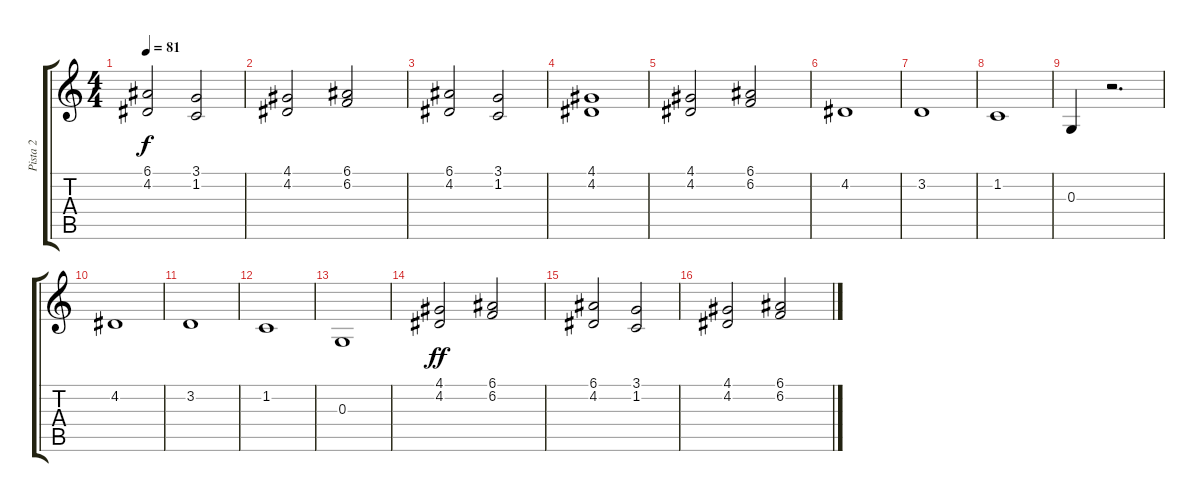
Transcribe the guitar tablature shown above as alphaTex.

\track ("Pista 2" "Pista 2") {instrument pad2warm}
\staff {score tabs}
\tuning (E4 B3 G3 D3 A2 E2) {hide}
\ts (4 4)
\tempo 81
\clef g2
\ks c
(6.1 4.2).2{dy f} (3.1 1.2).2 |
(4.1 4.2).2 (6.1 6.2).2 |
(6.1 4.2).2 (3.1 1.2).2 |
(4.1 4.2).1 |
(4.1 4.2).2 (6.1 6.2).2 |
4.2.1 |
3.2.1 |
1.2.1 |
0.3.4 r.2{d} |
4.2.1 |
3.2.1 |
1.2.1 |
0.3.1 |
(4.1 4.2).2{dy ff} (6.1 6.2).2 |
(6.1 4.2).2 (3.1 1.2).2 |
(4.1 4.2).2 (6.1 6.2).2
